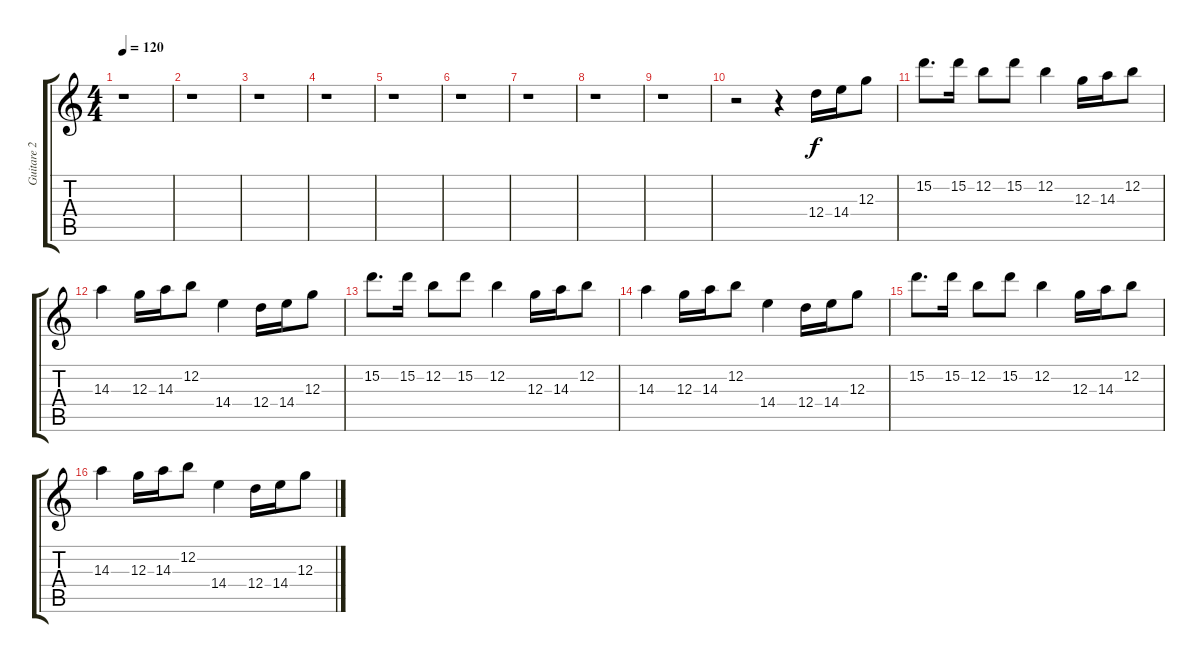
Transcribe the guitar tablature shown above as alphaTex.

\track ("Guitare 2 (disto)" "Guitare 2 ") {instrument distortionguitar}
\staff {score tabs}
\tuning (E4 B3 G3 D3 A2 E2) {hide}
\ts (4 4)
\tempo 120
\clef g2
\ks c
r.1{dy f} |
r.1 |
r.1 |
r.1 |
r.1 |
r.1 |
r.1 |
r.1 |
r.1 |
r.2 r.4 12.4.16 14.4.16 12.3.8 |
15.2.8{d} 15.2.16 12.2.8 15.2.8 12.2.4 12.3.16 14.3.16 12.2.8 |
14.3.4 12.3.16 14.3.16 12.2.8 14.4.4 12.4.16 14.4.16 12.3.8 |
15.2.8{d} 15.2.16 12.2.8 15.2.8 12.2.4 12.3.16 14.3.16 12.2.8 |
14.3.4 12.3.16 14.3.16 12.2.8 14.4.4 12.4.16 14.4.16 12.3.8 |
15.2.8{d} 15.2.16 12.2.8 15.2.8 12.2.4 12.3.16 14.3.16 12.2.8 |
14.3.4 12.3.16 14.3.16 12.2.8 14.4.4 12.4.16 14.4.16 12.3.8
